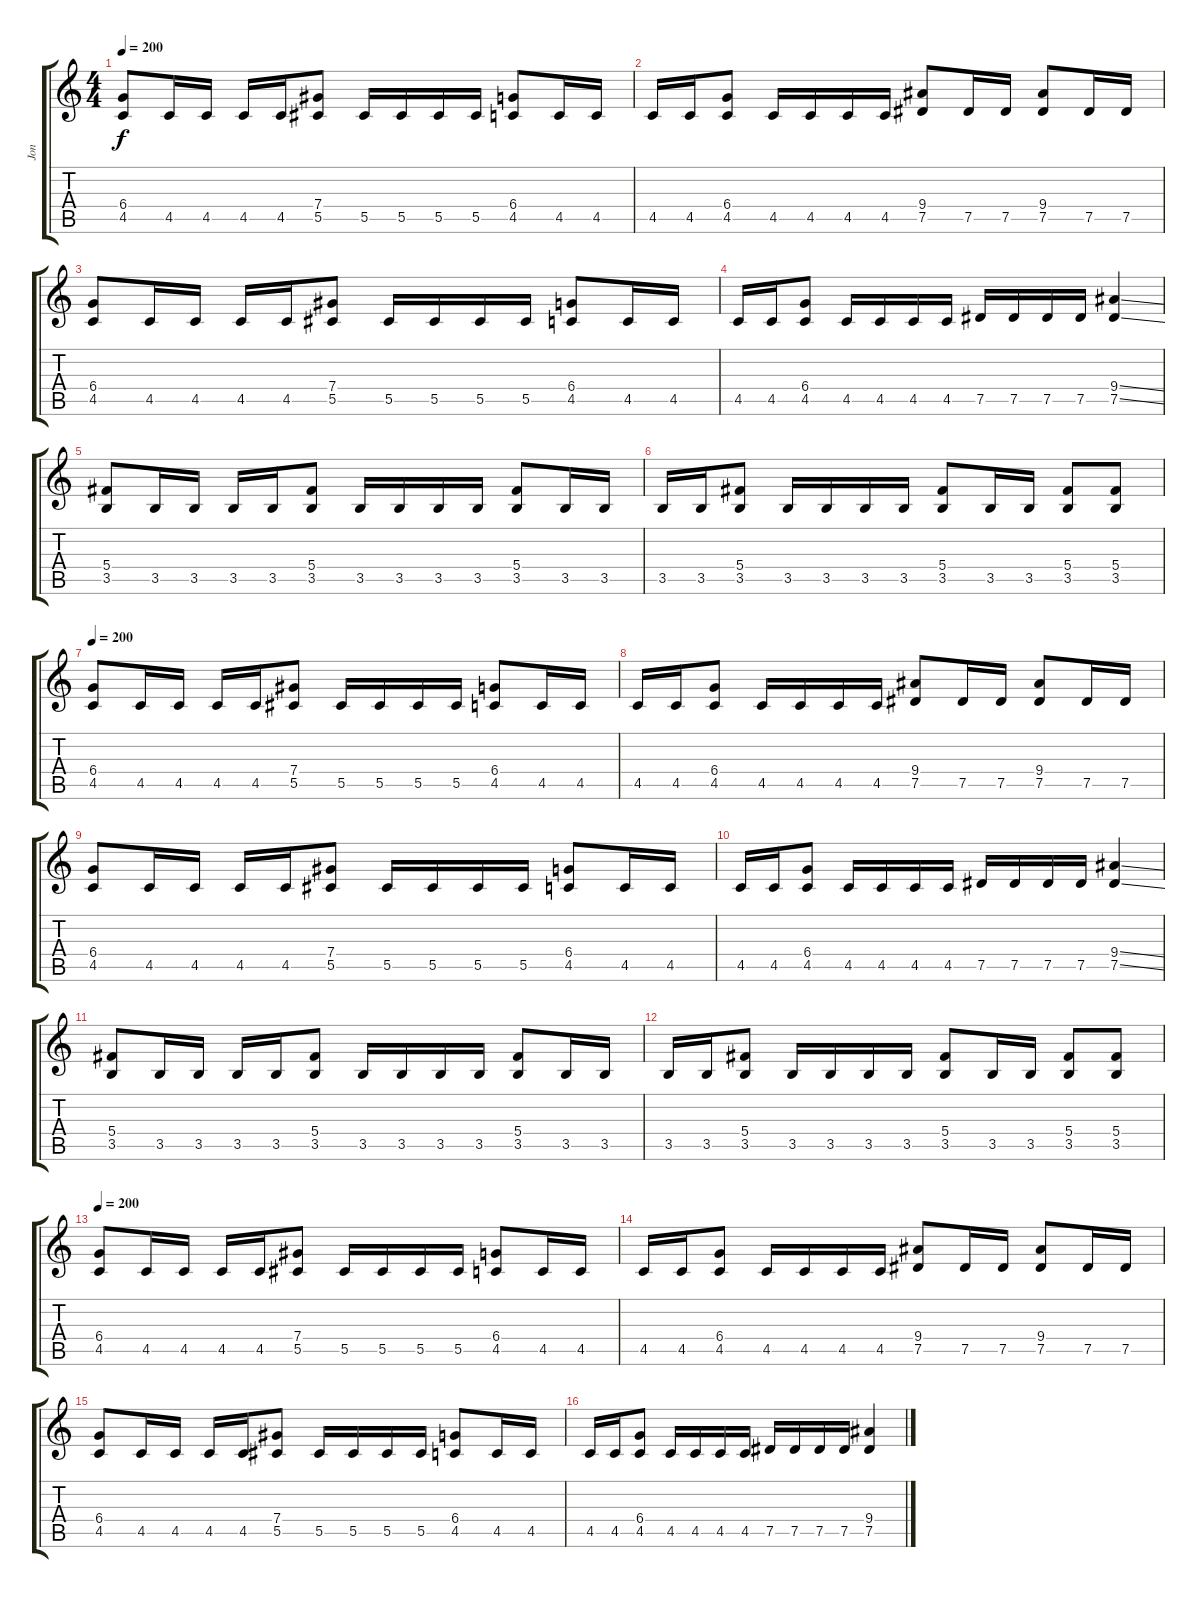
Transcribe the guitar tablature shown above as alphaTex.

\track ("Jon" "Jon") {instrument distortionguitar}
\staff {score tabs}
\tuning (Eb4 Bb3 Gb3 Db3 Ab2 Eb2) {hide}
\ts (4 4)
\tempo 200
\clef g2
\ks c
(6.4 4.5).8{dy f} 4.5.16 4.5.16 4.5.16 4.5.16 (7.4 5.5).8 5.5.16 5.5.16 5.5.16 5.5.16 (6.4 4.5).8 4.5.16 4.5.16 |
4.5.16 4.5.16 (6.4 4.5).8 4.5.16 4.5.16 4.5.16 4.5.16 (9.4 7.5).8 7.5.16 7.5.16 (9.4 7.5).8 7.5.16 7.5.16 |
(6.4 4.5).8 4.5.16 4.5.16 4.5.16 4.5.16 (7.4 5.5).8 5.5.16 5.5.16 5.5.16 5.5.16 (6.4 4.5).8 4.5.16 4.5.16 |
4.5.16 4.5.16 (6.4 4.5).8 4.5.16 4.5.16 4.5.16 4.5.16 7.5.16 7.5.16 7.5.16 7.5.16 (9.4{ss} 7.5{ss}).4 |
(5.4 3.5).8 3.5.16 3.5.16 3.5.16 3.5.16 (5.4 3.5).8 3.5.16 3.5.16 3.5.16 3.5.16 (5.4 3.5).8 3.5.16 3.5.16 |
3.5.16 3.5.16 (5.4 3.5).8 3.5.16 3.5.16 3.5.16 3.5.16 (5.4 3.5).8 3.5.16 3.5.16 (5.4 3.5).8 (5.4 3.5).8 |
\tempo 200
(6.4 4.5).8 4.5.16 4.5.16 4.5.16 4.5.16 (7.4 5.5).8 5.5.16 5.5.16 5.5.16 5.5.16 (6.4 4.5).8 4.5.16 4.5.16 |
4.5.16 4.5.16 (6.4 4.5).8 4.5.16 4.5.16 4.5.16 4.5.16 (9.4 7.5).8 7.5.16 7.5.16 (9.4 7.5).8 7.5.16 7.5.16 |
(6.4 4.5).8 4.5.16 4.5.16 4.5.16 4.5.16 (7.4 5.5).8 5.5.16 5.5.16 5.5.16 5.5.16 (6.4 4.5).8 4.5.16 4.5.16 |
4.5.16 4.5.16 (6.4 4.5).8 4.5.16 4.5.16 4.5.16 4.5.16 7.5.16 7.5.16 7.5.16 7.5.16 (9.4{ss} 7.5{ss}).4 |
(5.4 3.5).8 3.5.16 3.5.16 3.5.16 3.5.16 (5.4 3.5).8 3.5.16 3.5.16 3.5.16 3.5.16 (5.4 3.5).8 3.5.16 3.5.16 |
3.5.16 3.5.16 (5.4 3.5).8 3.5.16 3.5.16 3.5.16 3.5.16 (5.4 3.5).8 3.5.16 3.5.16 (5.4 3.5).8 (5.4 3.5).8 |
\tempo 200
(6.4 4.5).8 4.5.16 4.5.16 4.5.16 4.5.16 (7.4 5.5).8 5.5.16 5.5.16 5.5.16 5.5.16 (6.4 4.5).8 4.5.16 4.5.16 |
4.5.16 4.5.16 (6.4 4.5).8 4.5.16 4.5.16 4.5.16 4.5.16 (9.4 7.5).8 7.5.16 7.5.16 (9.4 7.5).8 7.5.16 7.5.16 |
(6.4 4.5).8 4.5.16 4.5.16 4.5.16 4.5.16 (7.4 5.5).8 5.5.16 5.5.16 5.5.16 5.5.16 (6.4 4.5).8 4.5.16 4.5.16 |
4.5.16 4.5.16 (6.4 4.5).8 4.5.16 4.5.16 4.5.16 4.5.16 7.5.16 7.5.16 7.5.16 7.5.16 (9.4{ss} 7.5{ss}).4
